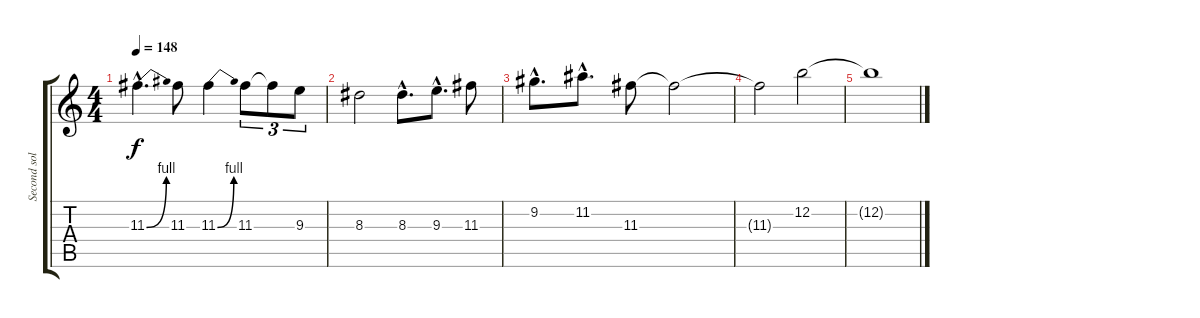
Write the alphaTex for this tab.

\track ("Second solo" "Second sol") {instrument overdrivenguitar}
\staff {score tabs}
\tuning (E4 B3 G3 D3 A2 E2) {hide}
\ts (4 4)
\tempo 148
\clef g2
\ks c
11.3{be (bend 0 0 60 4) hac}.4{d dy f} 11.3.8 11.3{be (bend 0 0 60 4)}.4 11.3.8{tu (3 2)} 11.3{t}.8{tu (3 2)} 9.3.8{tu (3 2)} |
8.3.2 8.3{hac}.8{d} 9.3{hac}.8{d} 11.3.8 |
9.2{hac}.8{d} 11.2{hac}.8{d} 11.3.8 11.3{t}.2 |
11.3{t}.2 12.2.2 |
12.2{t}.1
